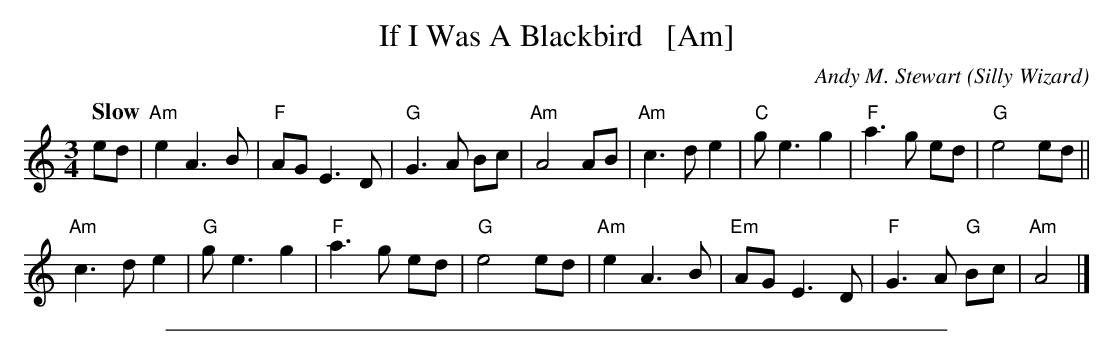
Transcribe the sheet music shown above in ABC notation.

X:1
T: If I Was A Blackbird   [Am]
C: Andy M. Stewart (Silly Wizard)
Q: "Slow"
M: 3/4
L: 1/8
K: Amin
ed |\
"Am"e2 A3 B | "F"AG E3 D | "G"G3 A Bc | "Am"A4 AB |\
"Am"c3 d e2 | "C"g e3 g2 | "F"a3 g ed | "G"e4 ed ||
"Am"c3 d e2 | "G"g e3 g2 | "F"a3 g ed | "G"e4 ed |\
"Am"e2 A3 B | "Em"AG E3 D | "F"G3 A "G"Bc | "Am"A4 |]
